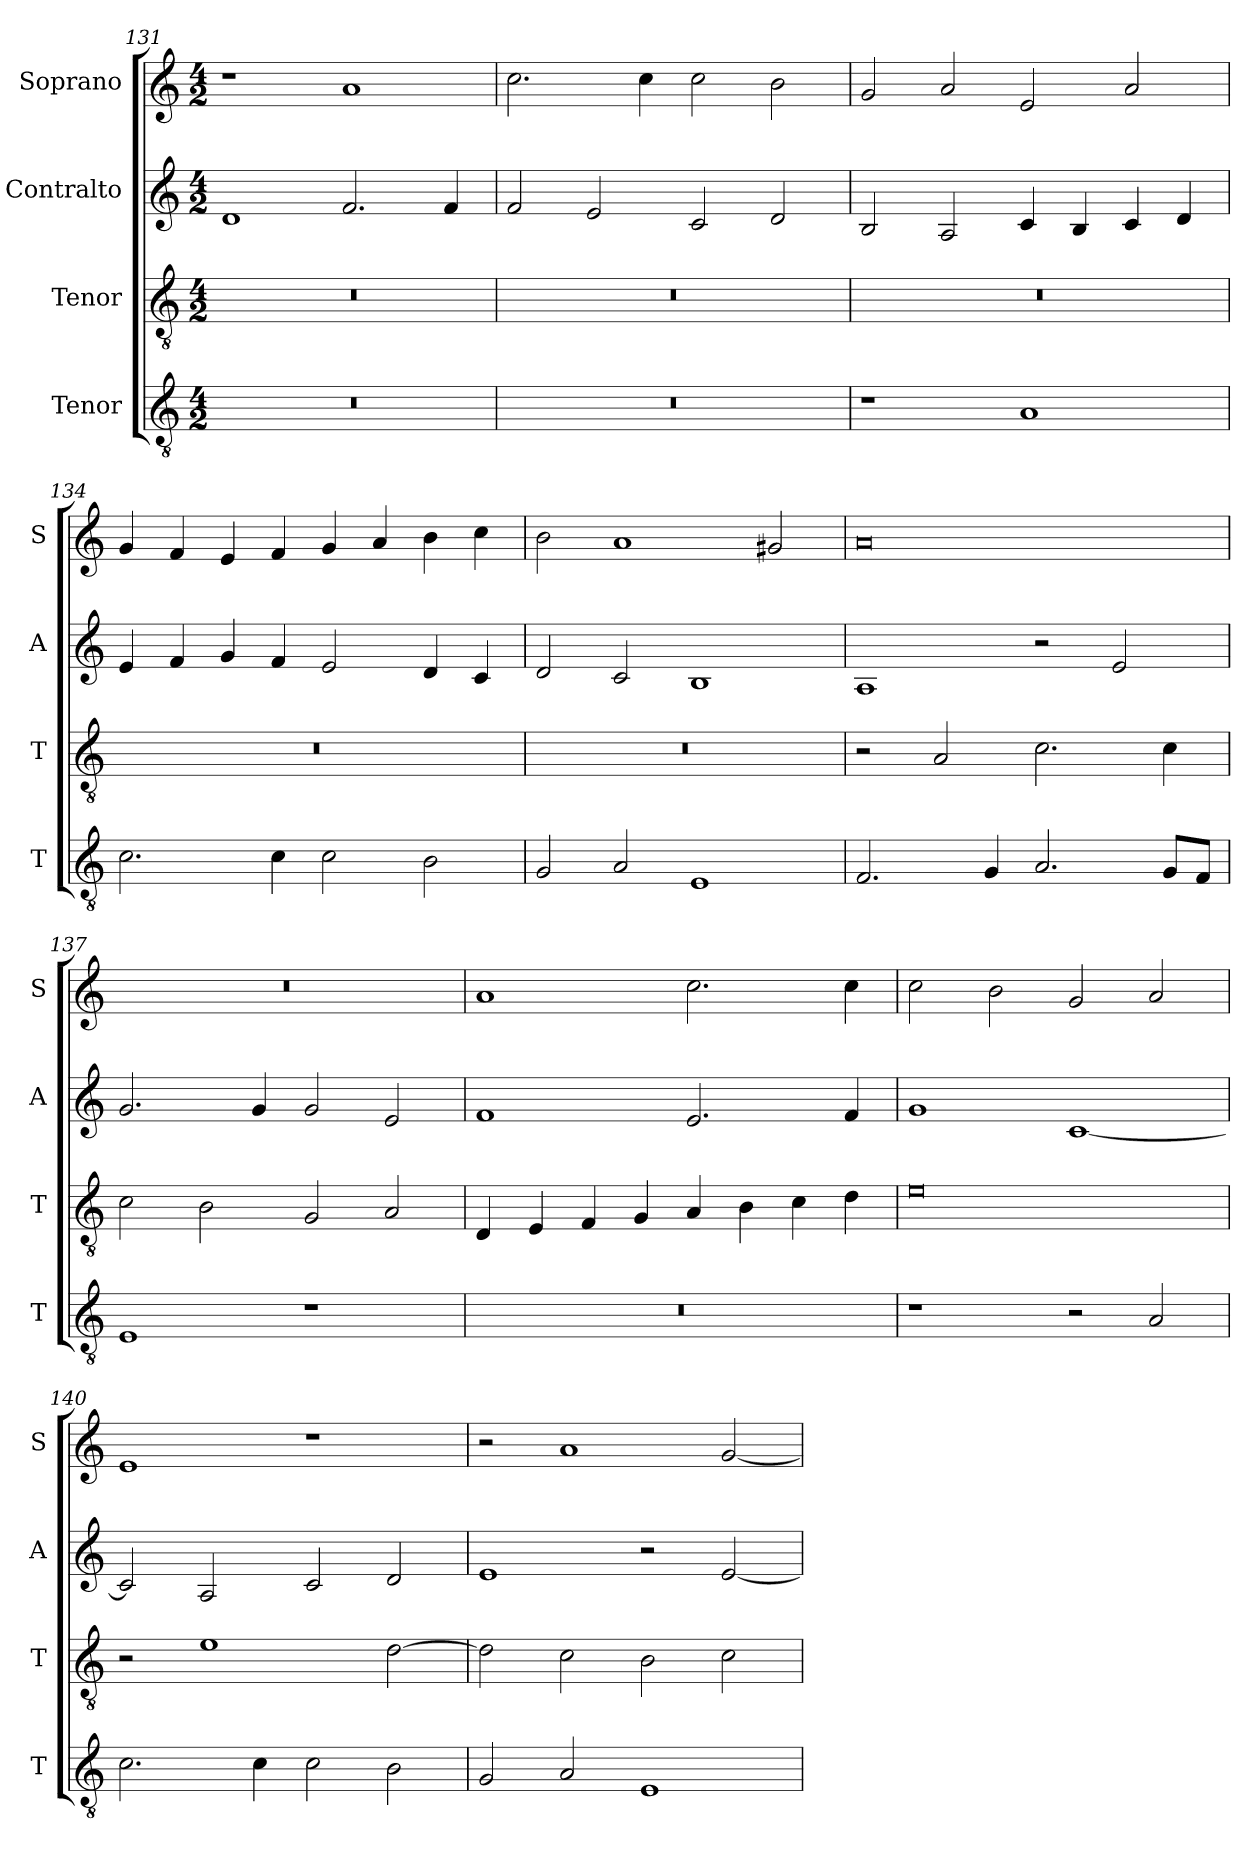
**kern	**kern	**kern	**kern
*part4	*part3	*part2	*part1
*staff4	*staff3	*staff2	*staff1
*I"Tenor	*I"Tenor	*I"Contralto	*I"Soprano
*I'T	*I'T	*I'A	*I'S
*clefGv2	*clefGv2	*clefG2	*clefG2
*k[]	*k[]	*k[]	*k[]
*A:aeo	*A:aeo	*A:aeo	*A:aeo
*M4/2	*M4/2	*M4/2	*M4/2
=131	=131	=131	=131
0r	0r	1d	1r
.	.	2.f	1a
.	.	4f	.
=132	=132	=132	=132
0r	0r	2f	2.cc
.	.	2e	.
.	.	.	4cc
.	.	2c	2cc
.	.	2d	2b
=133	=133	=133	=133
1r	0r	2B	2g
.	.	2A	2a
1A	.	4c	2e
.	.	4B	.
.	.	4c	2a
.	.	4d	.
=134	=134	=134	=134
2.c	0r	4e	4g
.	.	4f	4f
.	.	4g	4e
4c	.	4f	4f
2c	.	2e	4g
.	.	.	4a
2B	.	4d	4b
.	.	4c	4cc
=135	=135	=135	=135
2G	0r	2d	2b
2A	.	2c	1a
1E	.	1B	.
.	.	.	2g#X
=136	=136	=136	=136
2.F	2r	1A	0a
.	2A	.	.
4G	.	.	.
2.A	2.c	2r	.
.	.	2e	.
8G/L	4c	.	.
8F/J	.	.	.
=137	=137	=137	=137
1E	2c	2.g	0r
.	2B	.	.
.	.	4g	.
1r	2G	2g	.
.	2A	2e	.
=138	=138	=138	=138
0r	4D	1f	1a
.	4E	.	.
.	4F	.	.
.	4G	.	.
.	4A	2.e	2.cc
.	4B	.	.
.	4c	.	.
.	4d	4f	4cc
=139	=139	=139	=139
1r	0e	1g	2cc
.	.	.	2b
2r	.	[1c	2g
2A	.	.	2a
=140	=140	=140	=140
2.c	2r	2c]	1e
.	1e	2A	.
4c	.	.	.
2c	.	2c	1r
2B	[2d	2d	.
=141	=141	=141	=141
2G	2d]	1e	2r
2A	2c	.	1a
1E	2B	2r	.
.	2c	[2e	[2g
=	=	=	=
*-	*-	*-	*-
